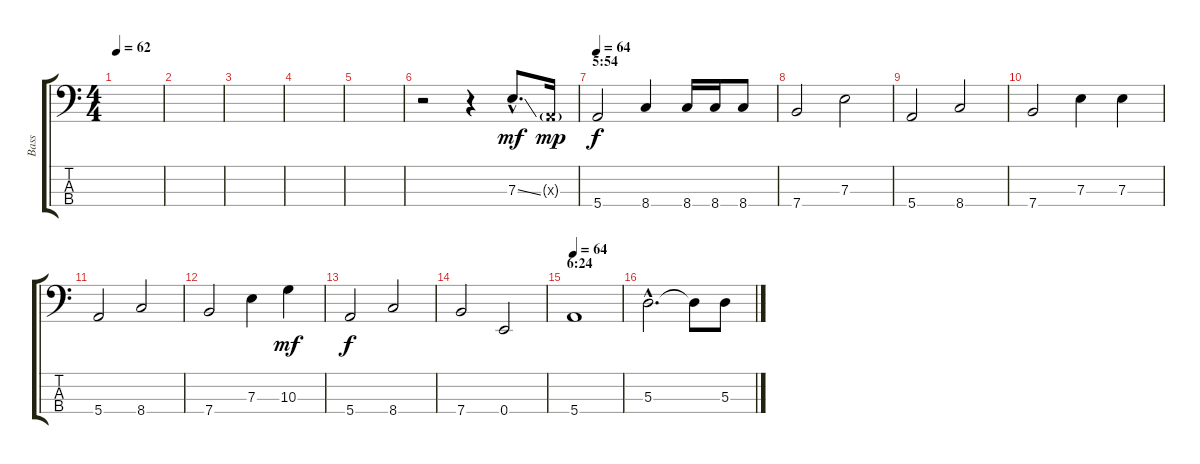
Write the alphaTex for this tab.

\track ("Bass" "Bass") {instrument fretlessbass}
\staff {score tabs}
\tuning (G2 D2 A1 E1) {hide}
\ts (4 4)
\tempo 62
\clef f4
\ks c
|
|
|
|
|
r.2 r.4 7.3{ss hac}.8{d dy mf} 0.3{g x}.16{dy mp} |
\section ("" "5:54")
\tempo 64
5.4.2{dy f} 8.4.4 8.4.16 8.4.16 8.4.8 |
7.4.2 7.3.2 |
5.4.2 8.4.2 |
7.4.2 7.3.4 7.3.4 |
5.4.2 8.4.2 |
7.4.2 7.3.4 10.3.4{dy mf} |
5.4.2{dy f} 8.4.2 |
7.4.2 0.4.2 |
\section ("" "6:24")
\tempo 64
5.4.1 |
5.3{hac}.2{d} 5.3{t}.8 5.3.8
